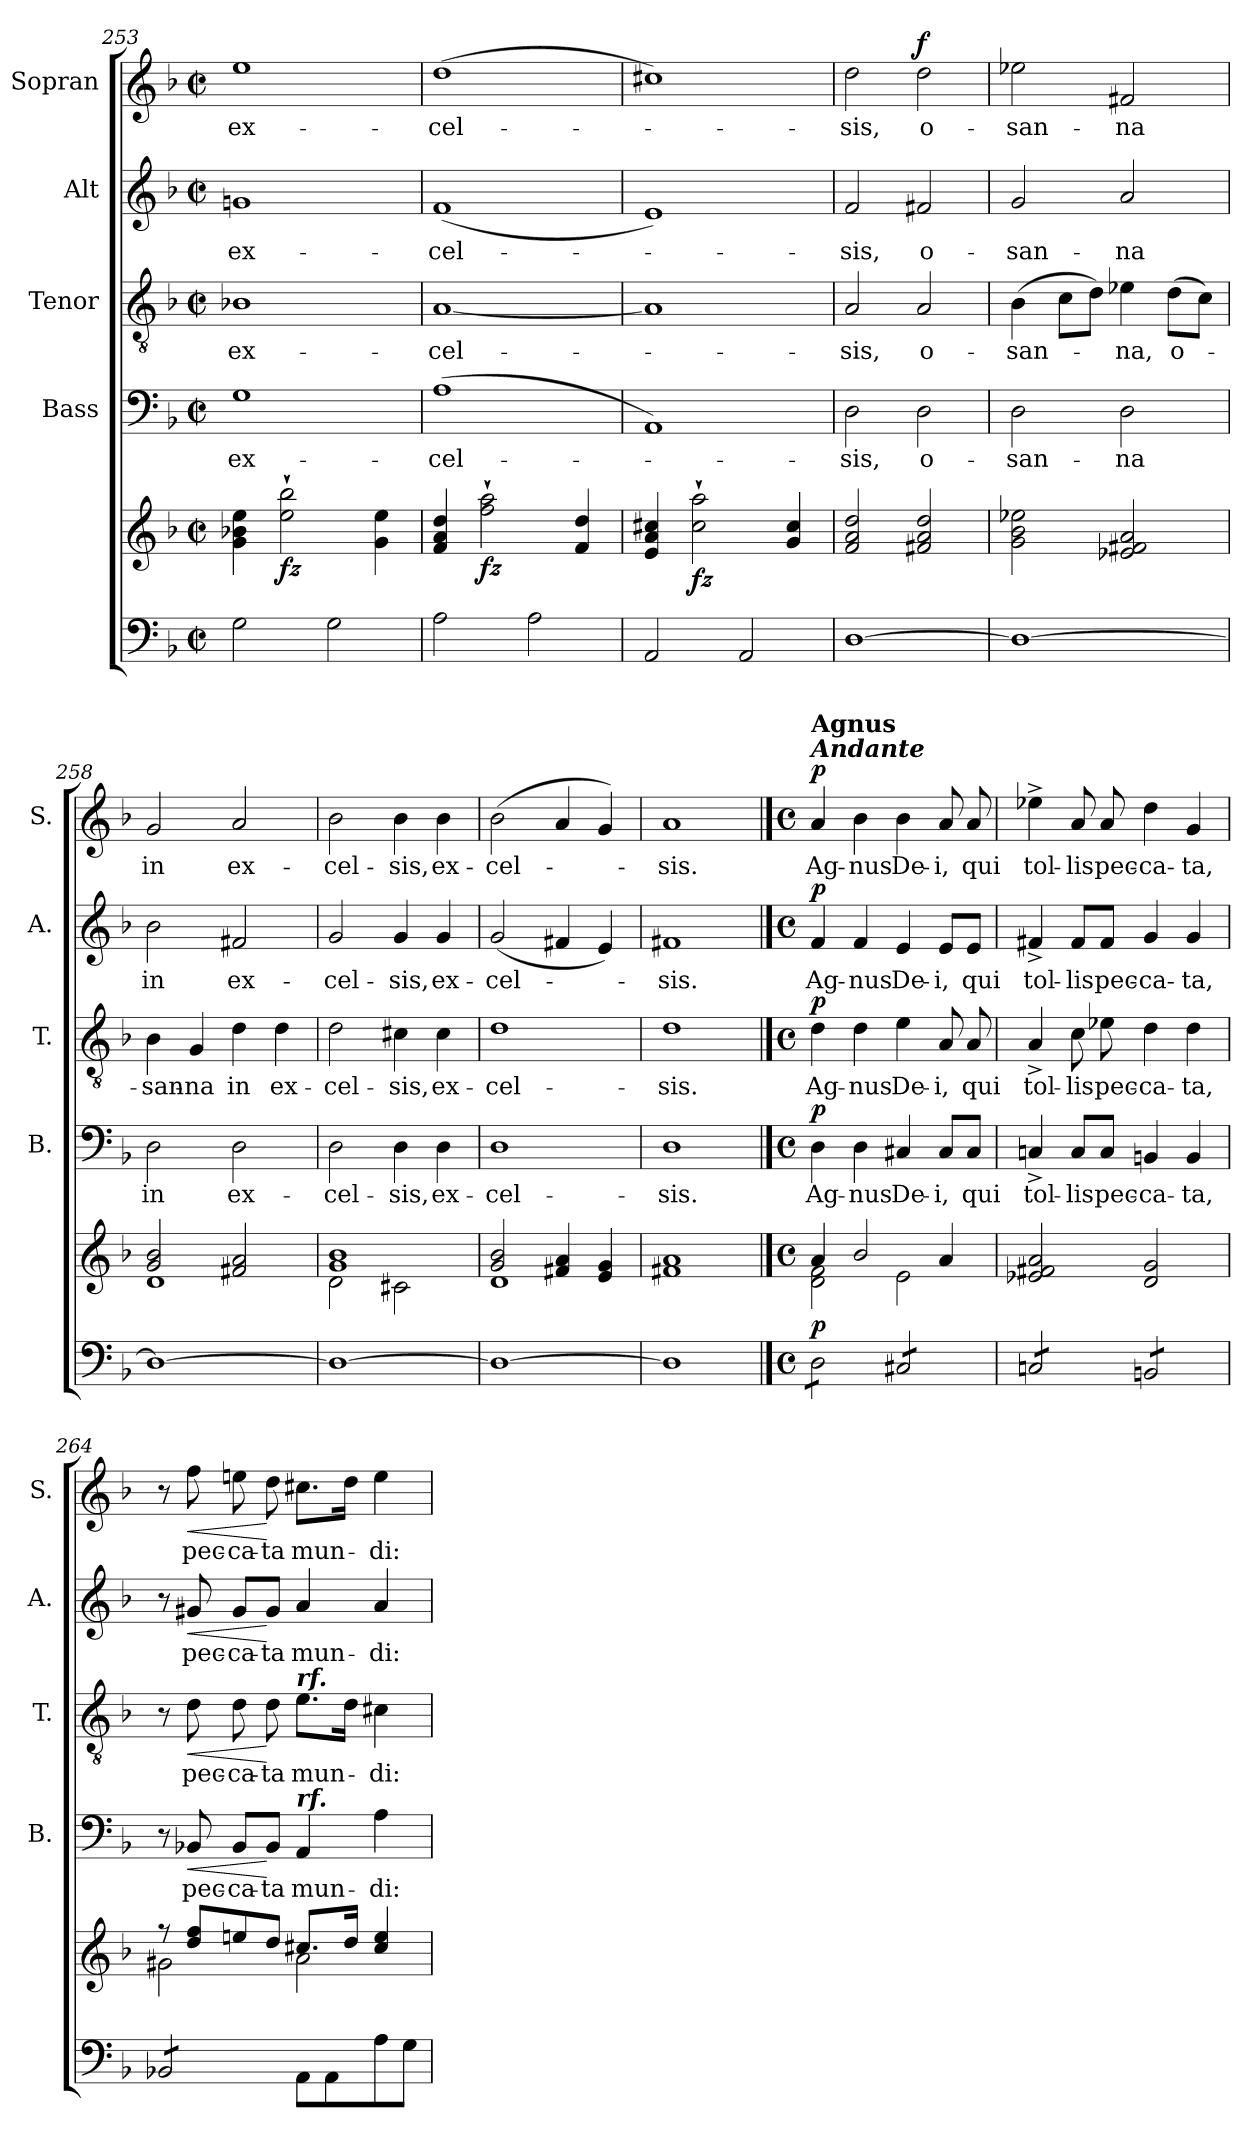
**kern	**kern	**dynam	**kern	**text	**dynam	**kern	**text	**dynam	**kern	**text	**dynam	**kern	**text	**dynam
*part5	*part5	*part5	*part4	*part4	*part4	*part3	*part3	*part3	*part2	*part2	*part2	*part1	*part1	*part1
*staff6	*staff5	*staff5/6	*staff4	*staff4	*staff4	*staff3	*staff3	*staff3	*staff2	*staff2	*staff2	*staff1	*staff1	*staff1
*	*	*	*I"Bass	*	*	*I"Tenor	*	*	*I"Alt	*	*	*I"Sopran	*	*
*	*	*	*I'B.	*	*	*I'T.	*	*	*I'A.	*	*	*I'S.	*	*
*clefF4	*clefG2	*	*clefF4	*	*	*clefGv2	*	*	*clefG2	*	*	*clefG2	*	*
*k[b-]	*k[b-]	*	*k[b-]	*	*	*k[b-]	*	*	*k[b-]	*	*	*k[b-]	*	*
*F:	*F:	*	*F:	*	*	*F:	*	*	*F:	*	*	*F:	*	*
*M2/2	*M2/2	*	*M2/2	*	*	*M2/2	*	*	*M2/2	*	*	*M2/2	*	*
*met(c|)	*met(c|)	*	*met(c|)	*	*	*met(c|)	*	*	*met(c|)	*	*	*met(c|)	*	*
=253	=253	=253	=253	=253	=253	=253	=253	=253	=253	=253	=253	=253	=253	=253
!	!	!	!	!LO:LY:b	!	!	!LO:LY:b	!	!	!LO:LY:b	!	!	!LO:LY:b	!
2G\	4g\ 4b-X\ 4ee\	.	1G	ex-	.	1B-X	ex-	.	1gn	ex-	.	1ee	ex-	.
!	!	!LO:DY:b	!	!	!	!	!	!	!	!	!	!	!	!
.	2ee\`> 2bb-\`>	fz	.	.	.	.	.	.	.	.	.	.	.	.
2G\	.	.	.	.	.	.	.	.	.	.	.	.	.	.
.	4g\ 4ee\	.	.	.	.	.	.	.	.	.	.	.	.	.
=254	=254	=254	=254	=254	=254	=254	=254	=254	=254	=254	=254	=254	=254	=254
!	!	!	!	!LO:LY:b	!	!	!LO:LY:b	!	!	!LO:LY:b	!	!	!LO:LY:b	!
2A\	4f/ 4a/ 4dd/	.	(>1A	-cel-	.	[1A	-cel-	.	(<1f	-cel-	.	(>1dd	-cel-	.
!	!	!LO:DY:b	!	!	!	!	!	!	!	!	!	!	!	!
.	2ff\`> 2aa\`>	fz	.	.	.	.	.	.	.	.	.	.	.	.
2A\	.	.	.	.	.	.	.	.	.	.	.	.	.	.
.	4f/ 4dd/	.	.	.	.	.	.	.	.	.	.	.	.	.
=255	=255	=255	=255	=255	=255	=255	=255	=255	=255	=255	=255	=255	=255	=255
2AA/	4e/ 4a/ 4cc#X/	.	1AA)	.	.	1A]	.	.	1e)	.	.	1cc#X)	.	.
!	!	!LO:DY:b	!	!	!	!	!	!	!	!	!	!	!	!
.	2cc#\`> 2aa\`>	fz	.	.	.	.	.	.	.	.	.	.	.	.
2AA/	.	.	.	.	.	.	.	.	.	.	.	.	.	.
.	4g/ 4cc#/	.	.	.	.	.	.	.	.	.	.	.	.	.
!!LO:PB:g=z
=256	=256	=256	=256	=256	=256	=256	=256	=256	=256	=256	=256	=256	=256	=256
!	!	!	!	!LO:LY:b	!	!	!LO:LY:b	!	!	!LO:LY:b	!	!	!LO:LY:b	!
[1D	2f/ 2a/ 2dd/	.	2D\	-sis,	.	2A/	-sis,	.	2f/	-sis,	.	2dd\	-sis,	.
!	!	!	!	!LO:LY:b	!	!	!LO:LY:b	!	!	!LO:LY:b	!	!	!LO:LY:b	!LO:DY:a
.	2f#X/ 2a/ 2dd/	.	2D\	o-	.	2A/	o-	.	2f#X/	o-	.	2dd\	o-	f
=257	=257	=257	=257	=257	=257	=257	=257	=257	=257	=257	=257	=257	=257	=257
!	!	!	!	!LO:LY:b	!	!	!LO:LY:b	!	!	!LO:LY:b	!	!	!LO:LY:b	!
1D_	2g\ 2b-\ 2ee-X\	.	2D\	-san-	.	(>4B-\	-san-	.	2g/	-san-	.	2ee-X\	-san-	.
.	.	.	.	.	.	8c\L	.	.	.	.	.	.	.	.
.	.	.	.	.	.	8d\J)	.	.	.	.	.	.	.	.
!	!	!	!	!LO:LY:b	!	!	!LO:LY:b	!	!	!LO:LY:b	!	!	!LO:LY:b	!
.	2e-X/ 2f#X/ 2a/	.	2D\	-na	.	4e-X\	-na,	.	2a/	-na	.	2f#X/	-na	.
!	!	!	!	!	!	!	!LO:LY:b	!	!	!	!	!	!	!
.	.	.	.	.	.	(>8d\L	o-	.	.	.	.	.	.	.
.	.	.	.	.	.	8c\J)	.	.	.	.	.	.	.	.
=258	=258	=258	=258	=258	=258	=258	=258	=258	=258	=258	=258	=258	=258	=258
*	*^	*	*	*	*	*	*	*	*	*	*	*	*	*
!	!	!	!	!	!LO:LY:b	!	!	!LO:LY:b	!	!	!LO:LY:b	!	!	!LO:LY:b	!
1D_	2g/ 2b-/	1d	.	2D\	in	.	4B-\	-san-	.	2b-\	in	.	2g/	in	.
!	!	!	!	!	!	!	!	!LO:LY:b	!	!	!	!	!	!	!
.	.	.	.	.	.	.	4G/	-na	.	.	.	.	.	.	.
!	!	!	!	!	!LO:LY:b	!	!	!LO:LY:b	!	!	!LO:LY:b	!	!	!LO:LY:b	!
.	2f#X/ 2a/	.	.	2D\	ex-	.	4d\	in	.	2f#X/	ex-	.	2a/	ex-	.
!	!	!	!	!	!	!	!	!LO:LY:b	!	!	!	!	!	!	!
.	.	.	.	.	.	.	4d\	ex-	.	.	.	.	.	.	.
=259	=259	=259	=259	=259	=259	=259	=259	=259	=259	=259	=259	=259	=259	=259	=259
!	!	!	!	!	!LO:LY:b	!	!	!LO:LY:b	!	!	!LO:LY:b	!	!	!LO:LY:b	!
1D_	1g 1b-	2d\	.	2D\	-cel-	.	2d\	-cel-	.	2g/	-cel-	.	2b-\	-cel-	.
!	!	!	!	!	!LO:LY:b	!	!	!LO:LY:b	!	!	!LO:LY:b	!	!	!LO:LY:b	!
.	.	2c#X\	.	4D\	-sis,	.	4c#X\	-sis,	.	4g/	-sis,	.	4b-\	-sis,	.
!	!	!	!	!	!LO:LY:b	!	!	!LO:LY:b	!	!	!LO:LY:b	!	!	!LO:LY:b	!
.	.	.	.	4D\	ex-	.	4c#\	ex-	.	4g/	ex-	.	4b-\	ex-	.
=260	=260	=260	=260	=260	=260	=260	=260	=260	=260	=260	=260	=260	=260	=260	=260
!	!	!	!	!	!LO:LY:b	!	!	!LO:LY:b	!	!	!LO:LY:b	!	!	!LO:LY:b	!
1D_	2g/ 2b-/	1d	.	1D	-cel-	.	1d	-cel-	.	(<2g/	-cel-	.	(>2b-\	-cel-	.
.	4f#X/ 4a/	.	.	.	.	.	.	.	.	4f#X/	.	.	4a/	.	.
.	4e/ 4g/	.	.	.	.	.	.	.	.	4e/)	.	.	4g/)	.	.
*	*v	*v	*	*	*	*	*	*	*	*	*	*	*	*	*
=261	=261	=261	=261	=261	=261	=261	=261	=261	=261	=261	=261	=261	=261	=261
!	!	!	!	!LO:LY:b	!	!	!LO:LY:b	!	!	!LO:LY:b	!	!	!LO:LY:b	!
1D]	1f#X 1a	.	1D	-sis.	.	1d	-sis.	.	1f#X	-sis.	.	1a	-sis.	.
!!LO:LB:g=z
==262	==262	==262	==262	==262	==262	==262	==262	==262	==262	==262	==262	==262	==262	==262
*M4/4	*M4/4	*	*M4/4	*	*	*M4/4	*	*	*M4/4	*	*	*M4/4	*	*
*met(c)	*met(c)	*	*met(c)	*	*	*met(c)	*	*	*met(c)	*	*	*met(c)	*	*
*	*^	*	*	*	*	*	*	*	*	*	*	*	*	*
!	!	!	!	!	!	!	!	!	!	!	!	!	!LO:TX:a:Bi:t=Andante	!	!
!	!	!	!	!	!	!	!	!	!	!	!	!	!LO:TX:a:B:t=Agnus	!	!
!	!	!	!LO:DY:a=2	!	!LO:LY:b	!LO:DY:a	!	!LO:LY:b	!LO:DY:a	!	!LO:LY:b	!LO:DY:a	!	!LO:LY:b	!LO:DY:a
*tremolo	*	*	*	*	*	*	*	*	*	*	*	*	*	*	*
8D\L	4a/	2d\ 2f\	p	4D\	Ag-	p	4d\	Ag-	p	4f/	Ag-	p	4a/	Ag-	p
8D\	.	.	.	.	.	.	.	.	.	.	.	.	.	.	.
!	!	!	!	!	!LO:LY:b	!	!	!LO:LY:b	!	!	!LO:LY:b	!	!	!LO:LY:b	!
8D\	2b-/	.	.	4D\	-nus	.	4d\	-nus	.	4f/	-nus	.	4b-\	-nus	.
8D\J	.	.	.	.	.	.	.	.	.	.	.	.	.	.	.
!	!	!	!	!	!LO:LY:b	!	!	!LO:LY:b	!	!	!LO:LY:b	!	!	!LO:LY:b	!
8C#X/L	.	2e\	.	4C#X/	De-	.	4e\	De-	.	4e/	De-	.	4b-\	De-	.
8C#X/	.	.	.	.	.	.	.	.	.	.	.	.	.	.	.
!	!	!	!	!	!LO:LY:b	!	!	!LO:LY:b	!	!	!LO:LY:b	!	!	!LO:LY:b	!
8C#X/	4a/	.	.	8C#/L	-i,	.	8A/	-i,	.	8e/L	-i,	.	8a/	-i,	.
!	!	!	!	!	!LO:LY:b	!	!	!LO:LY:b	!	!	!LO:LY:b	!	!	!LO:LY:b	!
8C#X/J	.	.	.	8C#/J	qui	.	8A/	qui	.	8e/J	qui	.	8a/	qui	.
*	*v	*v	*	*	*	*	*	*	*	*	*	*	*	*	*
=263	=263	=263	=263	=263	=263	=263	=263	=263	=263	=263	=263	=263	=263	=263
!	!	!	!	!LO:LY:b	!	!	!LO:LY:b	!	!	!LO:LY:b	!	!	!LO:LY:b	!
8Cn/L	2e-X/ 2f#X/ 2a/	.	4Cn^>/	tol-	.	4A^>/	tol-	.	4f#X^>/	tol-	.	4ee-X^>\	tol-	.
8Cn/	.	.	.	.	.	.	.	.	.	.	.	.	.	.
!	!	!	!	!LO:LY:b	!	!	!LO:LY:b	!	!	!LO:LY:b	!	!	!LO:LY:b	!
8Cn/	.	.	8C/L	-lis	.	8c\	-lis	.	8f#/L	-lis	.	8a/	-lis	.
!	!	!	!	!LO:LY:b	!	!	!LO:LY:b	!	!	!LO:LY:b	!	!	!LO:LY:b	!
8Cn/J	.	.	8C/J	pec-	.	8e-X\	pec-	.	8f#/J	pec-	.	8a/	pec-	.
!	!	!	!	!LO:LY:b	!	!	!LO:LY:b	!	!	!LO:LY:b	!	!	!LO:LY:b	!
8BBn/L	2d/ 2g/	.	4BBn/	-ca-	.	4d\	-ca-	.	4g/	-ca-	.	4dd\	-ca-	.
8BBn/	.	.	.	.	.	.	.	.	.	.	.	.	.	.
!	!	!	!	!LO:LY:b	!	!	!LO:LY:b	!	!	!LO:LY:b	!	!	!LO:LY:b	!
8BBn/	.	.	4BB/	-ta,	.	4d\	-ta,	.	4g/	-ta,	.	4g/	-ta,	.
8BBn/J	.	.	.	.	.	.	.	.	.	.	.	.	.	.
=264	=264	=264	=264	=264	=264	=264	=264	=264	=264	=264	=264	=264	=264	=264
*	*^	*	*	*	*	*	*	*	*	*	*	*	*	*
8BB-X/L	8rff	2g#X\	.	8r	.	.	8r	.	.	8r	.	.	8r	.	.
!	!	!	!	!	!LO:LY:b	!LO:HP:b	!	!LO:LY:b	!LO:HP:b	!	!LO:LY:b	!LO:HP:b	!	!LO:LY:b	!LO:HP:b
8BB-X/	8dd/ 8ff/L	.	.	8BB-X/	pec-	<	8d\	pec-	<	8g#X/	pec-	<	8ff\	pec-	<
!	!	!	!	!	!LO:LY:b	!	!	!LO:LY:b	!	!	!LO:LY:b	!	!	!LO:LY:b	!
8BB-X/	8een/	.	.	8BB-/L	-ca-	.	8d\	-ca-	.	8g#/L	-ca-	.	8een\	-ca-	.
!	!	!	!	!	!LO:LY:b	!	!	!LO:LY:b	!	!	!LO:LY:b	!	!	!LO:LY:b	!
8BB-X/J	8dd/J	.	.	8BB-/J	-ta	[	8d\	-ta	[	8g#/J	-ta	[	8dd\	-ta	[
*Xtremolo	*	*	*	*	*	*	*	*	*	*	*	*	*	*	*
!	!	!	!	!	!	!	!LO:TX:a:Bi:t=rf.	!	!	!	!	!	!	!	!
!	!	!	!	!LO:TX:a:Bi:t=rf.	!	!	!	!	!	!	!	!	!	!	!
!	!	!	!	!	!LO:LY:b	!	!	!LO:LY:b	!	!	!LO:LY:b	!LO:DY:a	!	!LO:LY:b	!LO:DY:a
8AA\L	8.cc#X/L	2a\	.	4AA/	mun-	.	8.e\L	mun-	.	4a/	mun-	pf	8.cc#X\L	mun-	pf
8AA\	.	.	.	.	.	.	.	.	.	.	.	.	.	.	.
.	16dd/Jk	.	.	.	.	.	16d\Jk	.	.	.	.	.	16dd\Jk	.	.
!	!	!	!	!	!LO:LY:b	!	!	!LO:LY:b	!	!	!LO:LY:b	!	!	!LO:LY:b	!
8A\	4cc#/ 4ee/	.	.	4A\	-di:	.	4c#X\	-di:	.	4a/	-di:	.	4ee\	-di:	.
8G\J	.	.	.	.	.	.	.	.	.	.	.	.	.	.	.
*	*v	*v	*	*	*	*	*	*	*	*	*	*	*	*	*
=	=	=	=	=	=	=	=	=	=	=	=	=	=	=
*-	*-	*-	*-	*-	*-	*-	*-	*-	*-	*-	*-	*-	*-	*-
